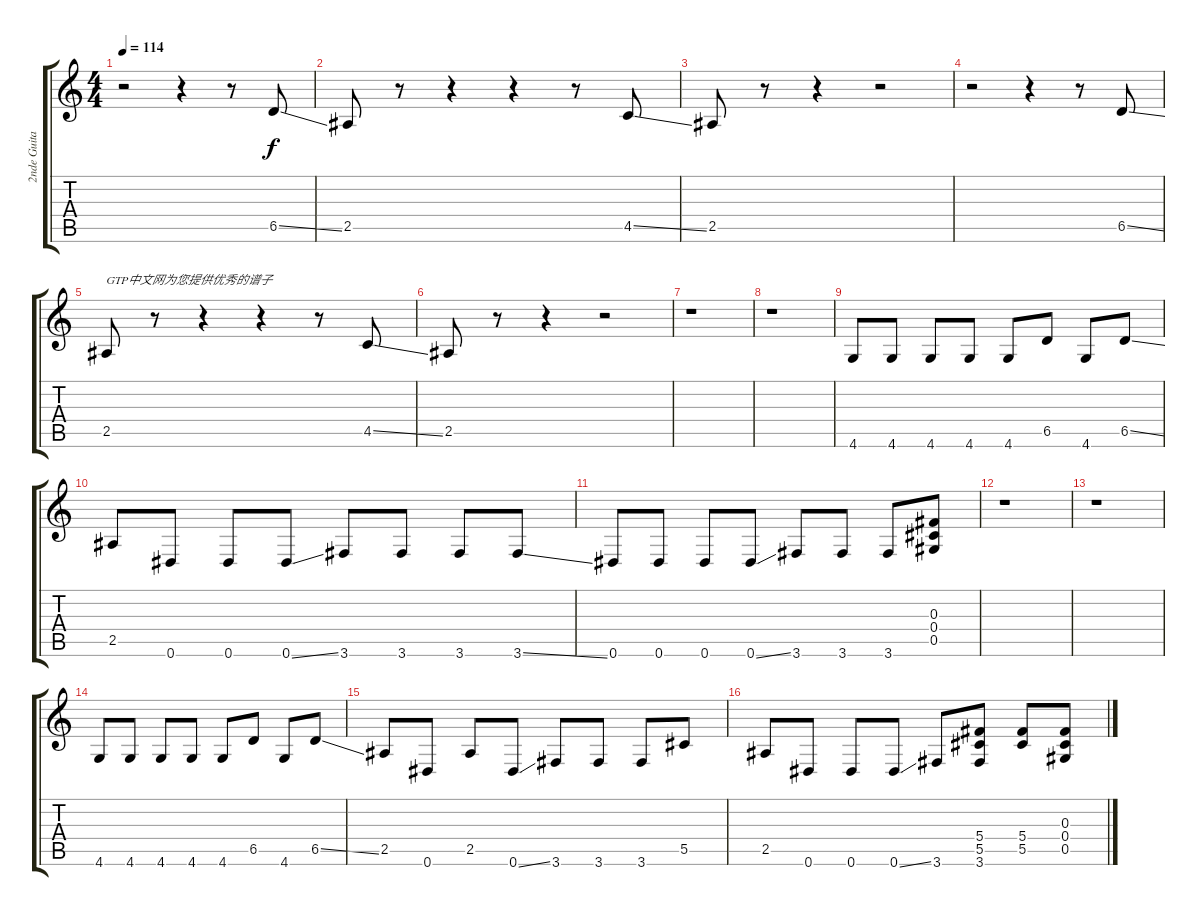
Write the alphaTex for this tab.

\track ("2nde Guitar (Clean)" "2nde Guita") {instrument electricguitarclean}
\staff {score tabs}
\tuning (Eb4 Bb3 Gb3 Db3 Ab2 Eb2) {hide}
\ts (4 4)
\tempo 114
\clef g2
\ks c
r.2{dy f instrument electricguitarclean} r.4 r.8 6.5{ss}.8 |
2.5.8 r.8 r.4 r.4 r.8 4.5{ss}.8 |
2.5.8 r.8 r.4 r.2 |
r.2 r.4 r.8 6.5{ss}.8 |
2.5.8{txt "GTP中文网为您提供优秀的谱子"} r.8 r.4 r.4 r.8 4.5{ss}.8 |
2.5.8 r.8 r.4 r.2 |
r.1 |
r.1 |
4.6.8 4.6.8 4.6.8 4.6.8 4.6.8 6.5.8 4.6.8 6.5{ss}.8 |
2.5.8 0.6.8 0.6.8 0.6{ss}.8 3.6.8 3.6.8 3.6.8 3.6{ss}.8 |
0.6.8 0.6.8 0.6.8 0.6{ss}.8 3.6.8 3.6.8 3.6.8 (0.3 0.4 0.5).8 |
r.1 |
r.1 |
4.6.8 4.6.8 4.6.8 4.6.8 4.6.8 6.5.8 4.6.8 6.5{ss}.8 |
2.5.8 0.6.8 2.5.8 0.6{ss}.8 3.6.8 3.6.8 3.6.8 5.5.8 |
2.5.8 0.6.8 0.6.8 0.6{ss}.8 3.6.8 (5.4 5.5 3.6).8 (5.4 5.5).8 (0.3 0.4 0.5).8
